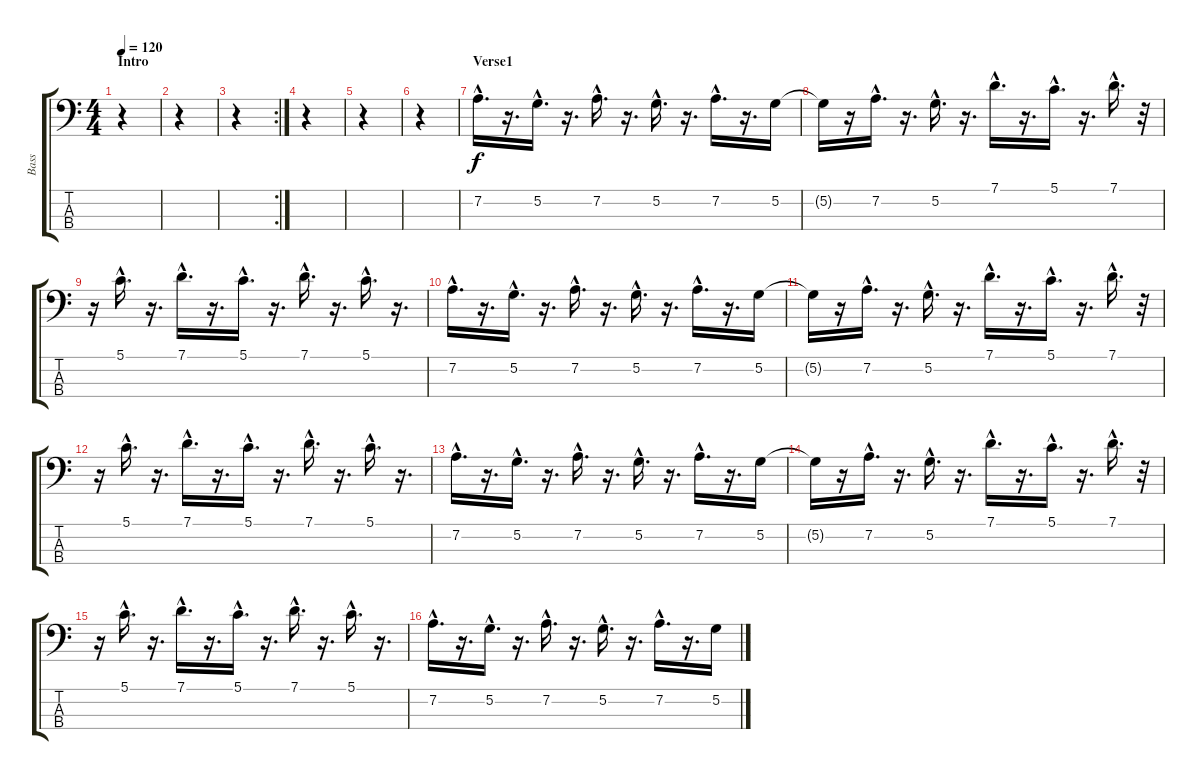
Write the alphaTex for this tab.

\track ("Bass" "Bass") {instrument slapbass2}
\staff {score tabs}
\tuning (G2 D2 A1 E1) {hide}
\ts (4 4)
\section ("" "Intro")
\tempo 120
\clef f4
\ks c
r.4{dy f instrument slapbass2} |
r.4 |
\rc 2
r.4 |
r.4 |
r.4 |
r.4 |
\section ("" "Verse1")
7.2{hac}.16{d} r.16{d} 5.2{hac}.16{d} r.16{d} 7.2{hac}.16{d} r.16{d} 5.2{hac}.16{d} r.16{d} 7.2{hac}.16{d} r.16{d} 5.2.16 |
5.2{t}.16 r.16 7.2{hac}.16{d} r.16{d} 5.2{hac}.16{d} r.16{d} 7.1{hac}.16{d} r.16{d} 5.1{hac}.16{d} r.16{d} 7.1{hac}.16{d} r.32 |
r.16 5.1{hac}.16{d} r.16{d} 7.1{hac}.16{d} r.16{d} 5.1{hac}.16{d} r.16{d} 7.1{hac}.16{d} r.16{d} 5.1{hac}.16{d} r.16{d} |
7.2{hac}.16{d} r.16{d} 5.2{hac}.16{d} r.16{d} 7.2{hac}.16{d} r.16{d} 5.2{hac}.16{d} r.16{d} 7.2{hac}.16{d} r.16{d} 5.2.16 |
5.2{t}.16 r.16 7.2{hac}.16{d} r.16{d} 5.2{hac}.16{d} r.16{d} 7.1{hac}.16{d} r.16{d} 5.1{hac}.16{d} r.16{d} 7.1{hac}.16{d} r.32 |
r.16 5.1{hac}.16{d} r.16{d} 7.1{hac}.16{d} r.16{d} 5.1{hac}.16{d} r.16{d} 7.1{hac}.16{d} r.16{d} 5.1{hac}.16{d} r.16{d} |
7.2{hac}.16{d} r.16{d} 5.2{hac}.16{d} r.16{d} 7.2{hac}.16{d} r.16{d} 5.2{hac}.16{d} r.16{d} 7.2{hac}.16{d} r.16{d} 5.2.16 |
5.2{t}.16 r.16 7.2{hac}.16{d} r.16{d} 5.2{hac}.16{d} r.16{d} 7.1{hac}.16{d} r.16{d} 5.1{hac}.16{d} r.16{d} 7.1{hac}.16{d} r.32 |
r.16 5.1{hac}.16{d} r.16{d} 7.1{hac}.16{d} r.16{d} 5.1{hac}.16{d} r.16{d} 7.1{hac}.16{d} r.16{d} 5.1{hac}.16{d} r.16{d} |
7.2{hac}.16{d} r.16{d} 5.2{hac}.16{d} r.16{d} 7.2{hac}.16{d} r.16{d} 5.2{hac}.16{d} r.16{d} 7.2{hac}.16{d} r.16{d} 5.2.16
